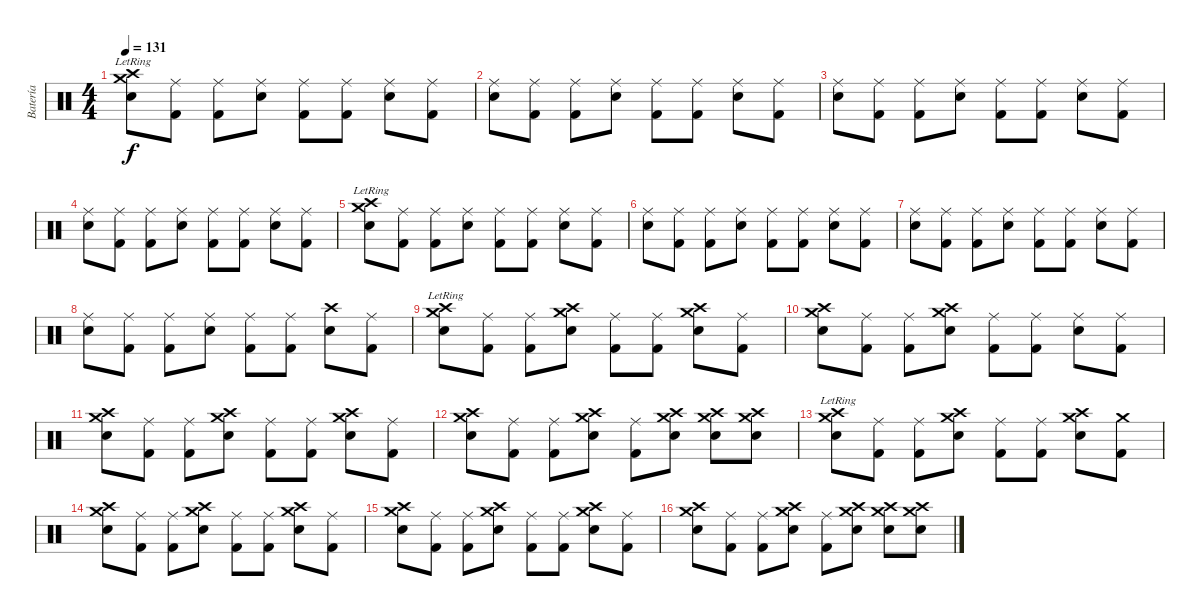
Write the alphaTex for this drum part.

\track ("Batería" "Batería") {instrument percussion}
\staff {score}
\articulation defaults
\ts (4 4)
\tempo 131
\clef neutral
\ks c
("Crash medium (hit)"{lr} "Crash high (hit)" "Snare (hit) 2").8{dy f} ("Ride (middle)" "Kick (hit) 2").8 ("Ride (middle)" "Kick (hit) 2").8 ("Ride (middle)" "Snare (hit) 2").8 ("Ride (middle)" "Kick (hit) 2").8 ("Ride (middle)" "Kick (hit) 2").8 ("Ride (middle)" "Snare (hit) 2").8 ("Ride (middle)" "Kick (hit) 2").8 |
("Ride (middle)" "Snare (hit) 2").8 ("Ride (middle)" "Kick (hit) 2").8 ("Ride (middle)" "Kick (hit) 2").8 ("Ride (middle)" "Snare (hit) 2").8 ("Ride (middle)" "Kick (hit) 2").8 ("Ride (middle)" "Kick (hit) 2").8 ("Ride (middle)" "Snare (hit) 2").8 ("Ride (middle)" "Kick (hit) 2").8 |
("Ride (middle)" "Snare (hit) 2").8 ("Ride (middle)" "Kick (hit) 2").8 ("Ride (middle)" "Kick (hit) 2").8 ("Ride (middle)" "Snare (hit) 2").8 ("Ride (middle)" "Kick (hit) 2").8 ("Ride (middle)" "Kick (hit) 2").8 ("Ride (middle)" "Snare (hit) 2").8 ("Ride (middle)" "Kick (hit) 2").8 |
("Ride (middle)" "Snare (hit) 2").8 ("Ride (middle)" "Kick (hit) 2").8 ("Ride (middle)" "Kick (hit) 2").8 ("Ride (middle)" "Snare (hit) 2").8 ("Ride (middle)" "Kick (hit) 2").8 ("Ride (middle)" "Kick (hit) 2").8 ("Ride (middle)" "Snare (hit) 2").8 ("Ride (middle)" "Kick (hit) 2").8 |
("Crash medium (hit)"{lr} "Crash high (hit)" "Snare (hit) 2").8 ("Ride (middle)" "Kick (hit) 2").8 ("Ride (middle)" "Kick (hit) 2").8 ("Ride (middle)" "Snare (hit) 2").8 ("Ride (middle)" "Kick (hit) 2").8 ("Ride (middle)" "Kick (hit) 2").8 ("Ride (middle)" "Snare (hit) 2").8 ("Ride (middle)" "Kick (hit) 2").8 |
("Ride (middle)" "Snare (hit) 2").8 ("Ride (middle)" "Kick (hit) 2").8 ("Ride (middle)" "Kick (hit) 2").8 ("Ride (middle)" "Snare (hit) 2").8 ("Ride (middle)" "Kick (hit) 2").8 ("Ride (middle)" "Kick (hit) 2").8 ("Ride (middle)" "Snare (hit) 2").8 ("Ride (middle)" "Kick (hit) 2").8 |
("Ride (middle)" "Snare (hit) 2").8 ("Ride (middle)" "Kick (hit) 2").8 ("Ride (middle)" "Kick (hit) 2").8 ("Ride (middle)" "Snare (hit) 2").8 ("Ride (middle)" "Kick (hit) 2").8 ("Ride (middle)" "Kick (hit) 2").8 ("Ride (middle)" "Snare (hit) 2").8 ("Ride (middle)" "Kick (hit) 2").8 |
("Ride (middle)" "Snare (hit) 2").8 ("Ride (middle)" "Kick (hit) 2").8 ("Ride (middle)" "Kick (hit) 2").8 ("Ride (middle)" "Snare (hit) 2").8 ("Ride (middle)" "Kick (hit) 2").8 ("Ride (middle)" "Kick (hit) 2").8 ("Crash high (hit)" "Snare (hit) 2").8 ("Ride (middle)" "Kick (hit) 2").8 |
("Crash medium (hit)"{lr} "Crash high (hit)" "Snare (hit) 2").8 ("Ride (middle)" "Kick (hit) 2").8 ("Ride (middle)" "Kick (hit) 2").8 ("Crash medium (hit)" "Crash high (hit)" "Snare (hit) 2").8 ("Ride (middle)" "Kick (hit) 2").8 ("Ride (middle)" "Kick (hit) 2").8 ("Crash medium (hit)" "Crash high (hit)" "Snare (hit) 2").8 ("Ride (middle)" "Kick (hit) 2").8 |
("Crash medium (hit)" "Crash high (hit)" "Snare (hit) 2").8 ("Ride (middle)" "Kick (hit) 2").8 ("Ride (middle)" "Kick (hit) 2").8 ("Crash medium (hit)" "Crash high (hit)" "Snare (hit) 2").8 ("Ride (middle)" "Kick (hit) 2").8 ("Ride (middle)" "Kick (hit) 2").8 ("Ride (middle)" "Snare (hit) 2").8 ("Ride (middle)" "Kick (hit) 2").8 |
("Crash medium (hit)" "Crash high (hit)" "Snare (hit) 2").8 ("Ride (middle)" "Kick (hit) 2").8 ("Ride (middle)" "Kick (hit) 2").8 ("Crash medium (hit)" "Crash high (hit)" "Snare (hit) 2").8 ("Ride (middle)" "Kick (hit) 2").8 ("Ride (middle)" "Kick (hit) 2").8 ("Crash medium (hit)" "Crash high (hit)" "Snare (hit) 2").8 ("Ride (middle)" "Kick (hit) 2").8 |
("Crash medium (hit)" "Crash high (hit)" "Snare (hit) 2").8 ("Ride (middle)" "Kick (hit) 2").8 ("Ride (middle)" "Kick (hit) 2").8 ("Crash medium (hit)" "Crash high (hit)" "Snare (hit) 2").8 ("Ride (middle)" "Kick (hit) 2").8 ("Crash medium (hit)" "Crash high (hit)" "Snare (hit) 2").8 ("Crash medium (hit)" "Crash high (hit)" "Snare (hit) 2").8 ("Crash medium (hit)" "Crash high (hit)" "Snare (hit) 2").8 |
("Crash medium (hit)"{lr} "Crash high (hit)" "Snare (hit) 2").8 ("Ride (middle)" "Kick (hit) 2").8 ("Ride (middle)" "Kick (hit) 2").8 ("Crash medium (hit)" "Crash high (hit)" "Snare (hit) 2").8 ("Ride (middle)" "Kick (hit) 2").8 ("Ride (middle)" "Kick (hit) 2").8 ("Crash medium (hit)" "Crash high (hit)" "Snare (hit) 2").8 ("Crash medium (hit)" "Kick (hit) 2").8 |
("Crash medium (hit)" "Crash high (hit)" "Snare (hit) 2").8 ("Ride (middle)" "Kick (hit) 2").8 ("Ride (middle)" "Kick (hit) 2").8 ("Crash medium (hit)" "Crash high (hit)" "Snare (hit) 2").8 ("Ride (middle)" "Kick (hit) 2").8 ("Ride (middle)" "Kick (hit) 2").8 ("Crash medium (hit)" "Crash high (hit)" "Snare (hit) 2").8 ("Ride (middle)" "Kick (hit) 2").8 |
("Crash medium (hit)" "Crash high (hit)" "Snare (hit) 2").8 ("Ride (middle)" "Kick (hit) 2").8 ("Ride (middle)" "Kick (hit) 2").8 ("Crash medium (hit)" "Crash high (hit)" "Snare (hit) 2").8 ("Ride (middle)" "Kick (hit) 2").8 ("Ride (middle)" "Kick (hit) 2").8 ("Crash medium (hit)" "Crash high (hit)" "Snare (hit) 2").8 ("Ride (middle)" "Kick (hit) 2").8 |
("Crash medium (hit)" "Crash high (hit)" "Snare (hit) 2").8 ("Ride (middle)" "Kick (hit) 2").8 ("Ride (middle)" "Kick (hit) 2").8 ("Crash medium (hit)" "Crash high (hit)" "Snare (hit) 2").8 ("Ride (middle)" "Kick (hit) 2").8 ("Crash medium (hit)" "Crash high (hit)" "Snare (hit) 2").8 ("Crash medium (hit)" "Crash high (hit)" "Snare (hit) 2").8 ("Crash medium (hit)" "Crash high (hit)" "Snare (hit) 2").8
